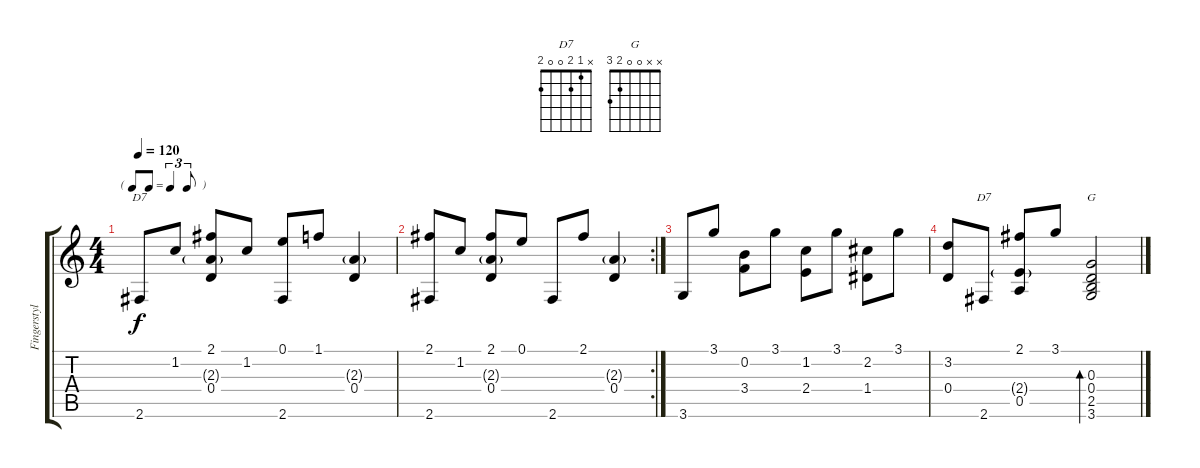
\track ("Fingerstyle Ragtime-Blues Guitar" "Fingerstyl") {instrument acousticguitarsteel}
\staff {score tabs}
\tuning (E4 B3 G3 D3 A2 E2) {hide}
\chord ("D7" 2 1 2 0 0 2)
\chord ("D7" x 1 2 0 0 2)
\chord ("G" x x 0 0 2 3)
\ts (4 4)
\tf triplet8th
\tempo 120
\clef g2
\ks c
2.6.8{ch "D7" dy f} 1.2.8 (2.1 2.3{g} 0.4).8 1.2.8 (0.1 2.6).8 1.1.8 (2.3{g} 0.4).4 |
\rc 2
(2.1 2.6).8 1.2.8 (2.1 2.3{g} 0.4).8 0.1.8 2.6.8 2.1.8 (2.3{g} 0.4).4 |
3.6.8 3.1.8 (0.2 3.4).8 3.1.8 (1.2 2.4).8 3.1.8 (2.2 1.4).8 3.1.8 |
(3.2 0.4).8 2.6.8{ch "D7"} (2.1 2.4{g} 0.5).8 3.1.8 (0.3 0.4 2.5 3.6).2{bd 240 ch "G"}
